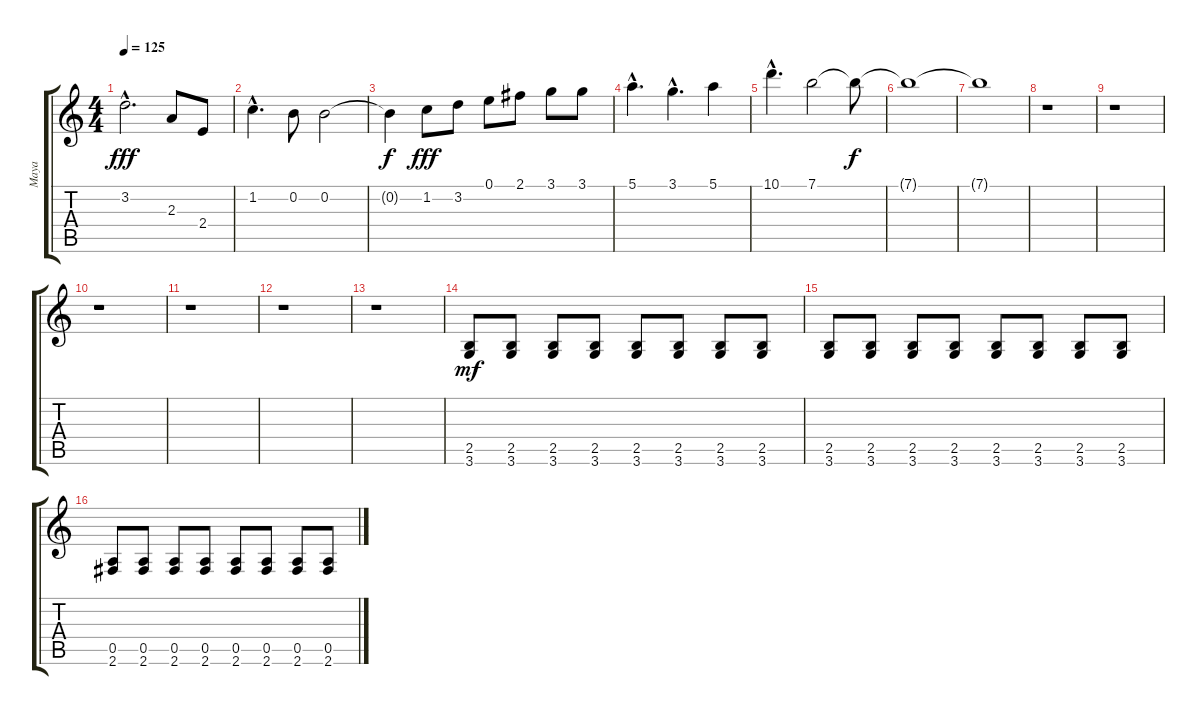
\track ("Maya" "Maya") {instrument distortionguitar}
\staff {score tabs}
\tuning (E4 B3 G3 D3 A2 E2) {hide}
\ts (4 4)
\tempo 125
\clef g2
\ks c
3.2{hac}.2{d dy fff} 2.3.8 2.4.8 |
1.2{hac}.4{d} 0.2.8 0.2.2 |
0.2{t}.4{dy f} 1.2.8{dy fff} 3.2.8 0.1.8 2.1.8 3.1.8 3.1.8 |
5.1{hac}.4{d} 3.1{hac}.4{d} 5.1.4 |
10.1{hac}.4{d} 7.1.2 7.1{t}.8{dy f} |
7.1{t}.1 |
7.1{t}.1 |
r.1 |
r.1 |
r.1 |
r.1 |
r.1 |
r.1 |
(2.5 3.6).8{dy mf volume 16 balance 6 instrument distortionguitar} (2.5 3.6).8 (2.5 3.6).8 (2.5 3.6).8 (2.5 3.6).8 (2.5 3.6).8 (2.5 3.6).8 (2.5 3.6).8 |
(2.5 3.6).8 (2.5 3.6).8 (2.5 3.6).8 (2.5 3.6).8 (2.5 3.6).8 (2.5 3.6).8 (2.5 3.6).8 (2.5 3.6).8 |
(0.5 2.6).8 (0.5 2.6).8 (0.5 2.6).8 (0.5 2.6).8 (0.5 2.6).8 (0.5 2.6).8 (0.5 2.6).8 (0.5 2.6).8
